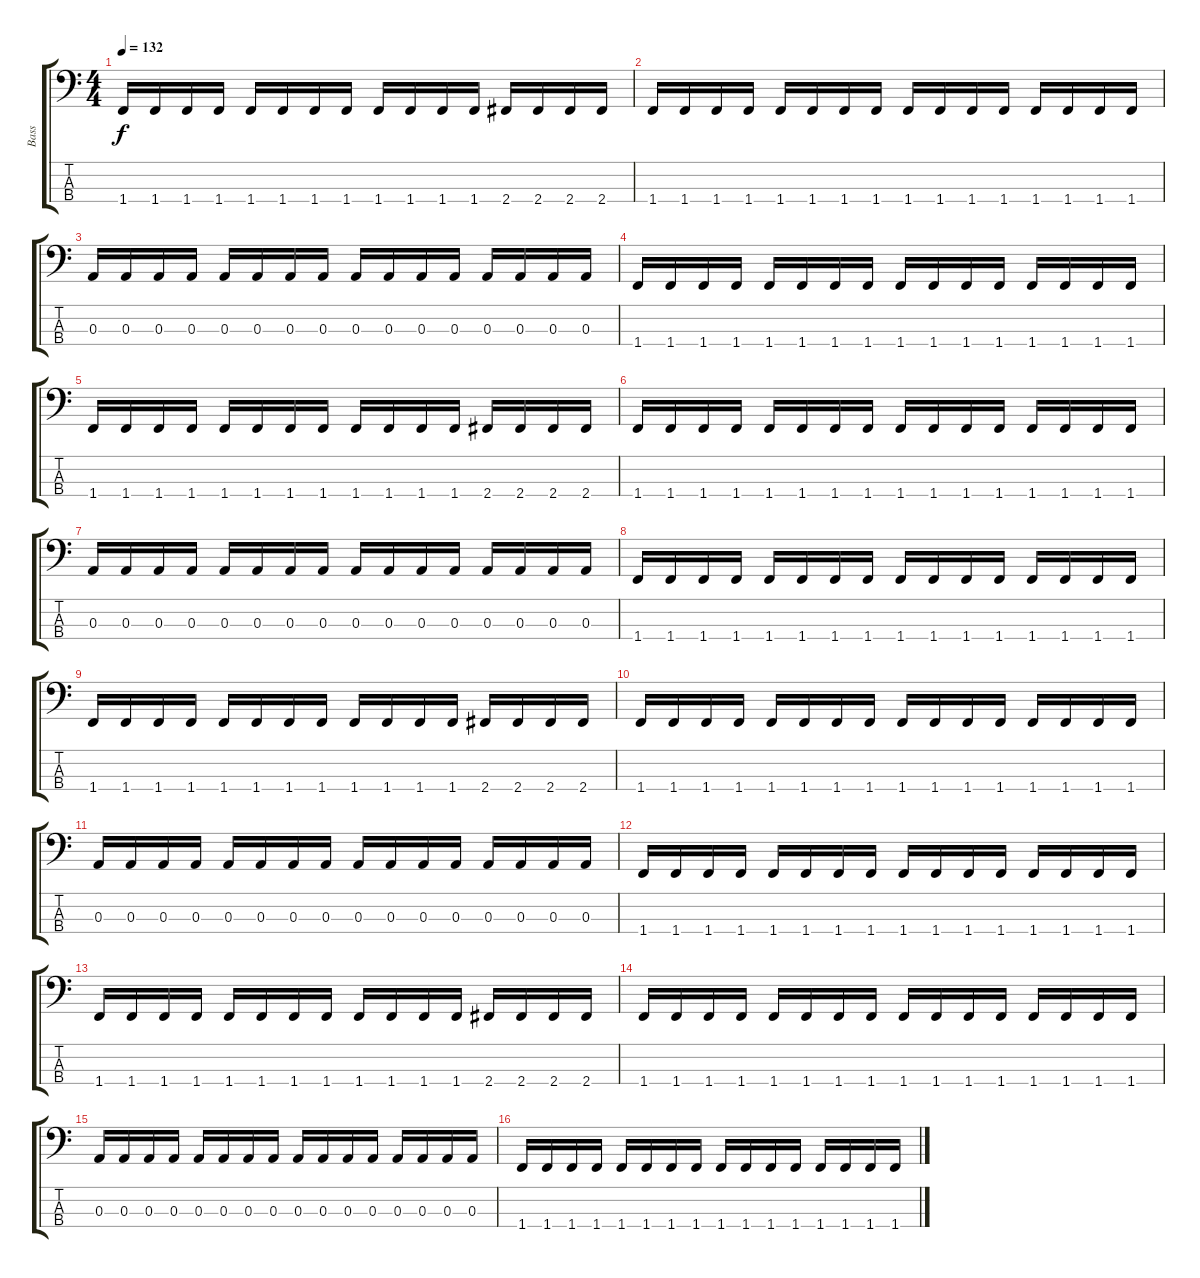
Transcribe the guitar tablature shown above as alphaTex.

\track ("Bass" "Bass") {instrument electricbasspick}
\staff {score tabs}
\tuning (G2 D2 A1 E1) {hide}
\ts (4 4)
\tempo 132
\clef f4
\ks c
1.4.16{dy f} 1.4.16 1.4.16 1.4.16 1.4.16 1.4.16 1.4.16 1.4.16 1.4.16 1.4.16 1.4.16 1.4.16 2.4.16 2.4.16 2.4.16 2.4.16 |
1.4.16 1.4.16 1.4.16 1.4.16 1.4.16 1.4.16 1.4.16 1.4.16 1.4.16 1.4.16 1.4.16 1.4.16 1.4.16 1.4.16 1.4.16 1.4.16 |
0.3.16 0.3.16 0.3.16 0.3.16 0.3.16 0.3.16 0.3.16 0.3.16 0.3.16 0.3.16 0.3.16 0.3.16 0.3.16 0.3.16 0.3.16 0.3.16 |
1.4.16 1.4.16 1.4.16 1.4.16 1.4.16 1.4.16 1.4.16 1.4.16 1.4.16 1.4.16 1.4.16 1.4.16 1.4.16 1.4.16 1.4.16 1.4.16 |
1.4.16 1.4.16 1.4.16 1.4.16 1.4.16 1.4.16 1.4.16 1.4.16 1.4.16 1.4.16 1.4.16 1.4.16 2.4.16 2.4.16 2.4.16 2.4.16 |
1.4.16 1.4.16 1.4.16 1.4.16 1.4.16 1.4.16 1.4.16 1.4.16 1.4.16 1.4.16 1.4.16 1.4.16 1.4.16 1.4.16 1.4.16 1.4.16 |
0.3.16 0.3.16 0.3.16 0.3.16 0.3.16 0.3.16 0.3.16 0.3.16 0.3.16 0.3.16 0.3.16 0.3.16 0.3.16 0.3.16 0.3.16 0.3.16 |
1.4.16 1.4.16 1.4.16 1.4.16 1.4.16 1.4.16 1.4.16 1.4.16 1.4.16 1.4.16 1.4.16 1.4.16 1.4.16 1.4.16 1.4.16 1.4.16 |
1.4.16 1.4.16 1.4.16 1.4.16 1.4.16 1.4.16 1.4.16 1.4.16 1.4.16 1.4.16 1.4.16 1.4.16 2.4.16 2.4.16 2.4.16 2.4.16 |
1.4.16 1.4.16 1.4.16 1.4.16 1.4.16 1.4.16 1.4.16 1.4.16 1.4.16 1.4.16 1.4.16 1.4.16 1.4.16 1.4.16 1.4.16 1.4.16 |
0.3.16 0.3.16 0.3.16 0.3.16 0.3.16 0.3.16 0.3.16 0.3.16 0.3.16 0.3.16 0.3.16 0.3.16 0.3.16 0.3.16 0.3.16 0.3.16 |
1.4.16 1.4.16 1.4.16 1.4.16 1.4.16 1.4.16 1.4.16 1.4.16 1.4.16 1.4.16 1.4.16 1.4.16 1.4.16 1.4.16 1.4.16 1.4.16 |
1.4.16 1.4.16 1.4.16 1.4.16 1.4.16 1.4.16 1.4.16 1.4.16 1.4.16 1.4.16 1.4.16 1.4.16 2.4.16 2.4.16 2.4.16 2.4.16 |
1.4.16 1.4.16 1.4.16 1.4.16 1.4.16 1.4.16 1.4.16 1.4.16 1.4.16 1.4.16 1.4.16 1.4.16 1.4.16 1.4.16 1.4.16 1.4.16 |
0.3.16 0.3.16 0.3.16 0.3.16 0.3.16 0.3.16 0.3.16 0.3.16 0.3.16 0.3.16 0.3.16 0.3.16 0.3.16 0.3.16 0.3.16 0.3.16 |
1.4.16 1.4.16 1.4.16 1.4.16 1.4.16 1.4.16 1.4.16 1.4.16 1.4.16 1.4.16 1.4.16 1.4.16 1.4.16 1.4.16 1.4.16 1.4.16
